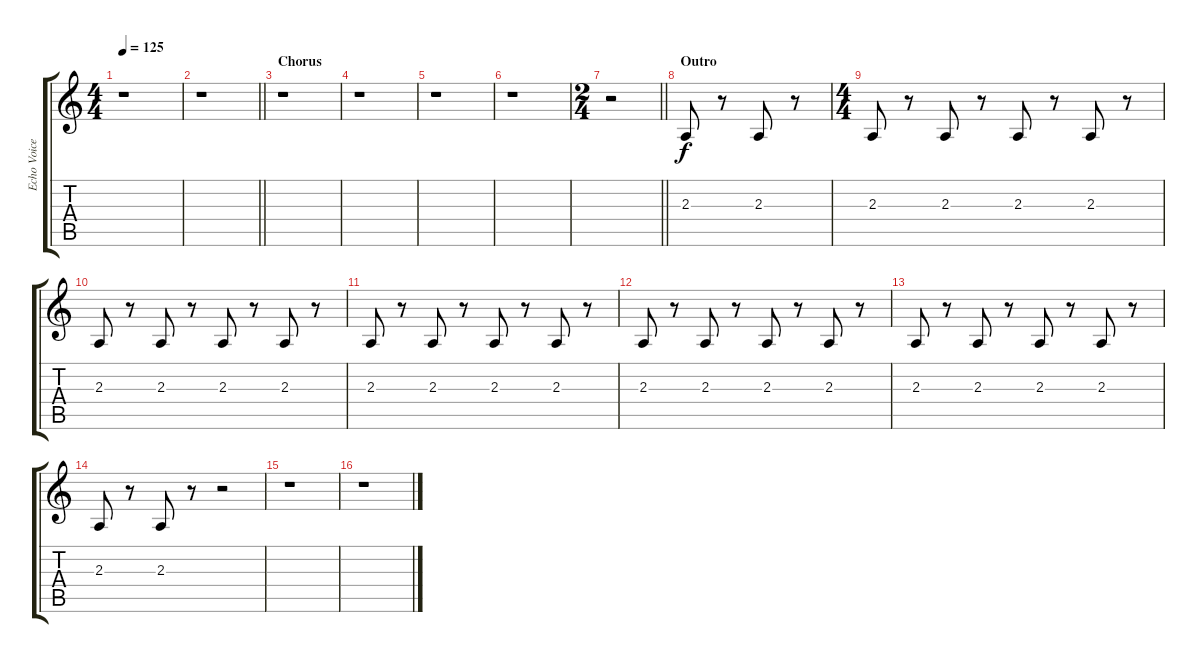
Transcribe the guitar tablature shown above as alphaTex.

\track ("Echo Voices 1" "Echo Voice") {instrument synthvoice}
\staff {score tabs}
\tuning (E4 B3 G3 D3 A2 E2) {hide}
\ts (4 4)
\tempo 125
\clef g2
\ks c
r.1{dy f} |
\barLineRight lightlight
r.1 |
\section ("" "Chorus")
r.1 |
r.1 |
r.1 |
r.1 |
\ts (2 4)
\barLineRight lightlight
r.2 |
\section ("" "Outro")
2.3.8 r.8 2.3.8 r.8 |
\ts (4 4)
2.3.8 r.8 2.3.8 r.8 2.3.8 r.8 2.3.8 r.8 |
2.3.8 r.8 2.3.8 r.8 2.3.8 r.8 2.3.8 r.8 |
2.3.8 r.8 2.3.8 r.8 2.3.8 r.8 2.3.8 r.8 |
2.3.8 r.8 2.3.8 r.8 2.3.8 r.8 2.3.8 r.8 |
2.3.8 r.8 2.3.8 r.8 2.3.8 r.8 2.3.8 r.8 |
2.3.8 r.8 2.3.8 r.8 r.2 |
r.1 |
r.1
